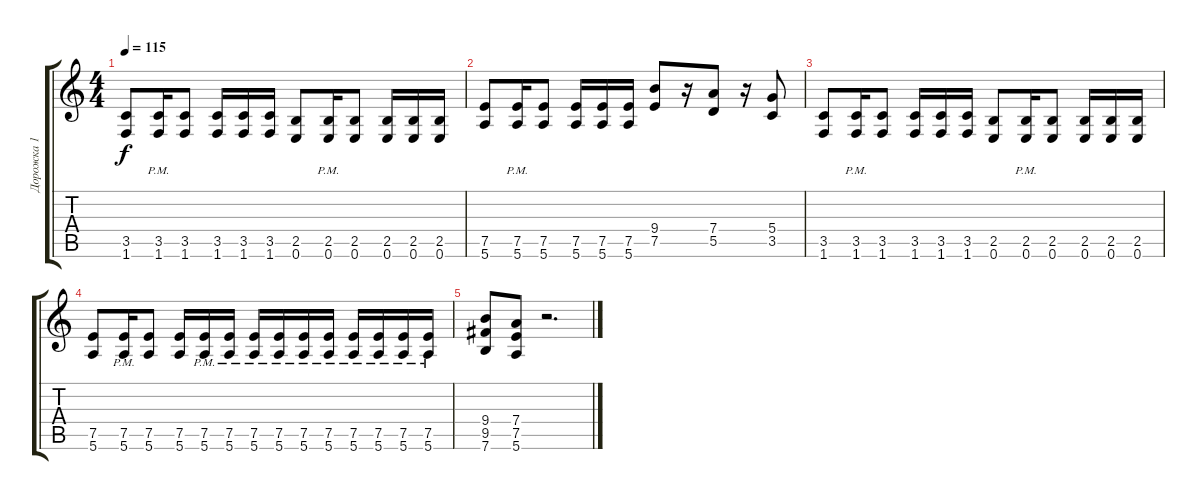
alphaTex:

\track ("Дорожка 1" "Дорожка 1") {instrument overdrivenguitar}
\staff {score tabs}
\tuning (E4 B3 G3 D3 A2 E2) {hide}
\ts (4 4)
\tempo 115
\clef g2
\ks c
(3.5 1.6).8{dy f} (3.5{pm} 1.6{pm}).16 (3.5 1.6).8 (3.5 1.6).16 (3.5 1.6).16 (3.5 1.6).16 (2.5 0.6).8 (2.5{pm} 0.6{pm}).16 (2.5 0.6).8 (2.5 0.6).16 (2.5 0.6).16 (2.5 0.6).16 |
(7.5 5.6).8 (7.5{pm} 5.6{pm}).16 (7.5 5.6).8 (7.5 5.6).16 (7.5 5.6).16 (7.5 5.6).16 (9.4 7.5).8 r.16 (7.4 5.5).8 r.16 (5.4 3.5).8 |
(3.5 1.6).8 (3.5{pm} 1.6{pm}).16 (3.5 1.6).8 (3.5 1.6).16 (3.5 1.6).16 (3.5 1.6).16 (2.5 0.6).8 (2.5{pm} 0.6{pm}).16 (2.5 0.6).8 (2.5 0.6).16 (2.5 0.6).16 (2.5 0.6).16 |
(7.5 5.6).8 (7.5{pm} 5.6{pm}).16 (7.5 5.6).8 (7.5 5.6).16 (7.5{pm} 5.6{pm}).16 (7.5{pm} 5.6{pm}).16 (7.5{pm} 5.6{pm}).16 (7.5{pm} 5.6{pm}).16 (7.5{pm} 5.6{pm}).16 (7.5{pm} 5.6{pm}).16 (7.5{pm} 5.6{pm}).16 (7.5{pm} 5.6{pm}).16 (7.5{pm} 5.6{pm}).16 (7.5{pm} 5.6{pm}).16 |
(9.4 9.5 7.6).8 (7.4 7.5 5.6).8 r.2{d}
